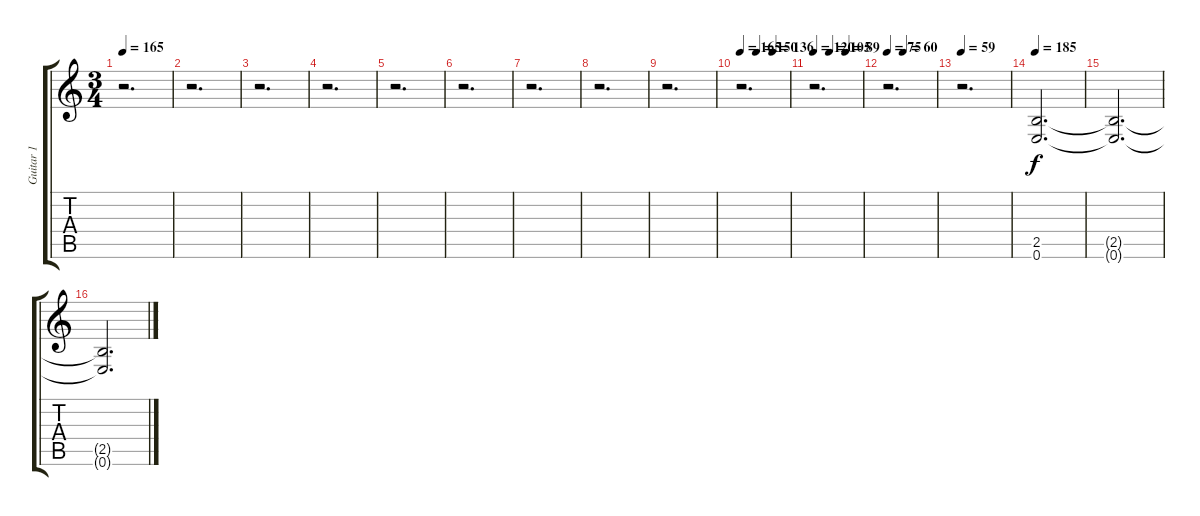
\track ("Guitar 1" "Guitar 1") {instrument overdrivenguitar}
\staff {score tabs}
\tuning (E4 B3 G3 D3 A2 E2) {hide}
\ts (3 4)
\tempo 165
\clef g2
\ks c
r.2{d dy f} |
r.2{d} |
r.2{d} |
r.2{d} |
r.2{d} |
r.2{d} |
r.2{d} |
r.2{d} |
r.2{d} |
\tempo 165
\tempo (150 0.3333333333333333)
\tempo (136 0.6666666666666666)
r.2{d} |
\tempo 120
\tempo (105 0.3333333333333333)
\tempo (89 0.6666666666666666)
r.2{d} |
\tempo 75
\tempo (60 0.3333333333333333)
r.2{d} |
\tempo 59
r.2{d} |
\tempo 185
(2.5 0.6).2{d} |
(2.5{t} 0.6{t}).2{d} |
(2.5{t} 0.6{t}).2{d}
